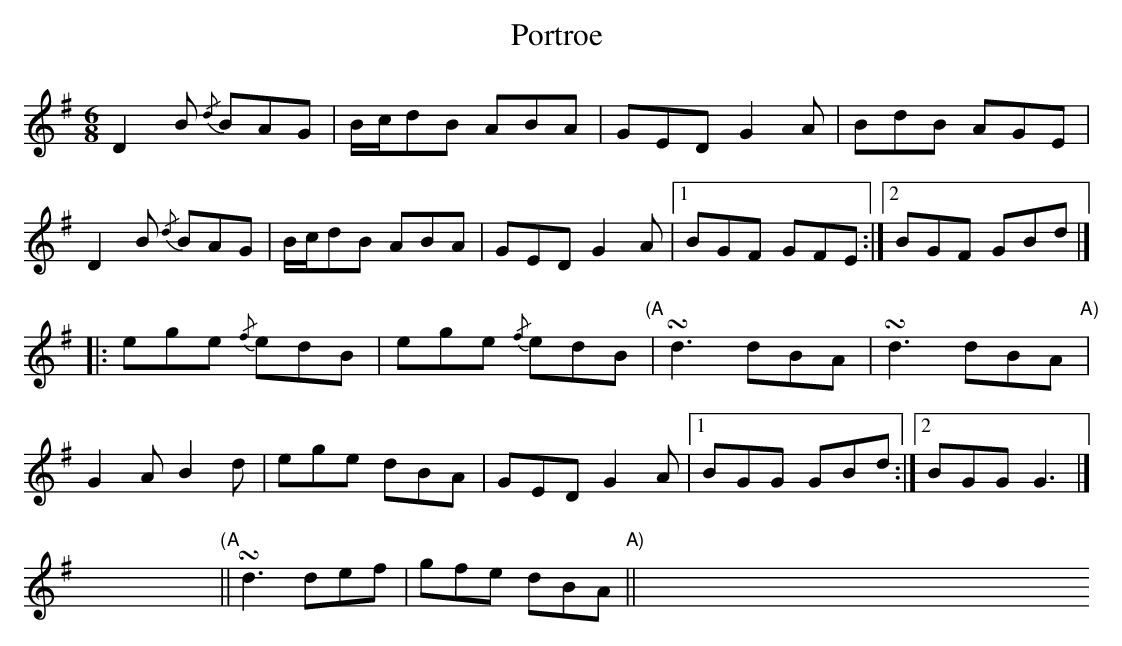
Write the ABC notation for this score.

X:1
U: ~ = !turn!
T:Portroe
M:6/8
L:1/8
K:G
D2 B {/d}BAG | B/2c/2dB ABA | GED G2 A | BdB AGE |
D2 B {/d}BAG | B/2c/2dB ABA | GED G2 A | [1 BGF GFE :|] [2 BGF GBd |]
|: ege {/f}edB | ege {/f}edB "(A"| ~d3 dBA | ~d3 dBA "A)"|
G2 A B2 d | ege dBA | GED G2 A | [1 BGG GBd :|] [2 BGG G3 |]
xxxx "(A"|| ~d3 def | gfe dBA "A)"|| xxxx xxxx [|] xxxx
